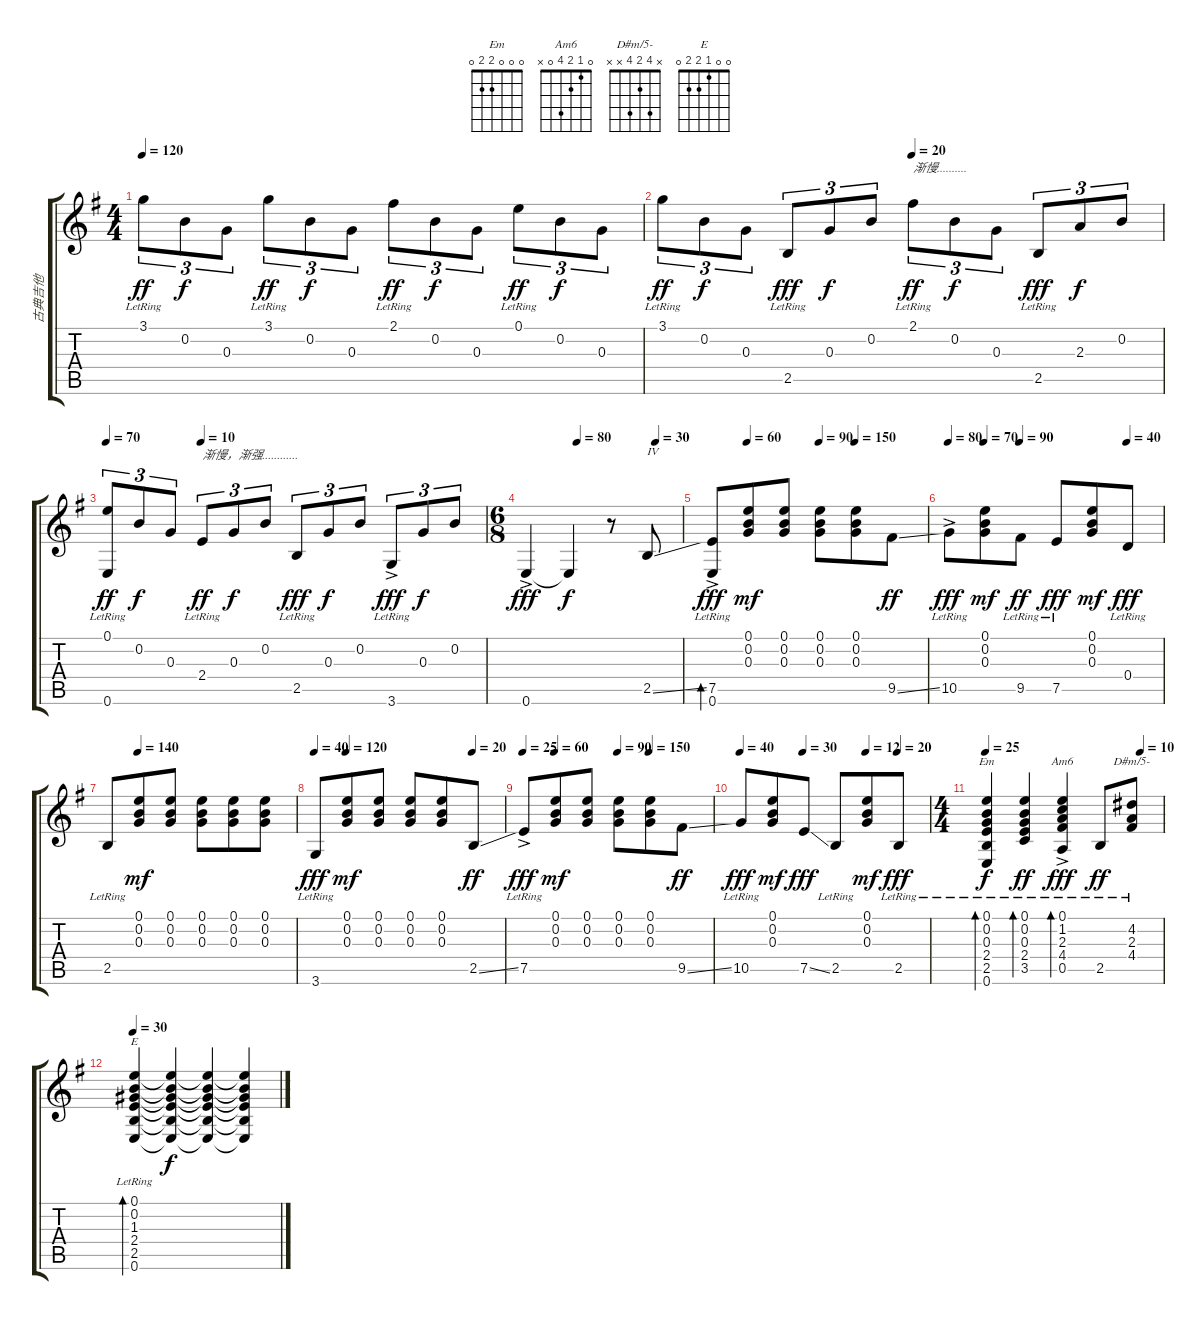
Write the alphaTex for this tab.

\track ("古典吉他" "古典吉他") {instrument acousticguitarnylon}
\staff {score tabs}
\tuning (E4 B3 G3 D3 A2 E2) {hide}
\chord ("Em" 0 0 0 2 2 0)
\chord ("Am6" 0 1 2 4 0 x)
\chord ("D#m/5-" x 4 2 4 x x)
\chord ("E" 0 0 1 2 2 0)
\ts (4 4)
\tempo 120
\clef g2
\ks g
3.1{lr}.8{tu (3 2) dy ff} 0.2.8{tu (3 2) dy f} 0.3.8{tu (3 2)} 3.1{lr}.8{tu (3 2) dy ff} 0.2.8{tu (3 2) dy f} 0.3.8{tu (3 2)} 2.1{lr}.8{tu (3 2) dy ff} 0.2.8{tu (3 2) dy f} 0.3.8{tu (3 2)} 0.1{lr}.8{tu (3 2) dy ff} 0.2.8{tu (3 2) dy f} 0.3.8{tu (3 2)} |
\tempo (20 0.5)
3.1{lr}.8{tu (3 2) dy ff} 0.2.8{tu (3 2) dy f} 0.3.8{tu (3 2)} 2.5{lr}.8{tu (3 2) dy fff} 0.3.8{tu (3 2) dy f} 0.2.8{tu (3 2)} 2.1{lr}.8{tu (3 2) txt "渐慢.........." dy ff} 0.2.8{tu (3 2) dy f} 0.3.8{tu (3 2)} 2.5{lr}.8{tu (3 2) dy fff} 2.3.8{tu (3 2) dy f} 0.2.8{tu (3 2)} |
\tempo 70
\tempo (10 0.25)
(0.1{lr} 0.6{lr}).8{tu (3 2) dy ff} 0.2.8{tu (3 2) dy f} 0.3.8{tu (3 2)} 2.4{lr}.8{tu (3 2) txt "渐慢，渐强............" dy ff volume 16} 0.3.8{tu (3 2) dy f} 0.2.8{tu (3 2)} 2.5{lr}.8{tu (3 2) dy fff} 0.3.8{tu (3 2) dy f} 0.2.8{tu (3 2)} 3.6{ac lr}.8{tu (3 2) dy fff} 0.3.8{tu (3 2) dy f} 0.2.8{tu (3 2)} |
\ts (6 8)
\tempo (80 0.3333333333333333)
\tempo (30 0.8333333333333334)
0.6{ac}.4{dy fff} 0.6{t}.4{dy f} r.8 2.5{ss}.8{txt "Ⅳ"} |
\tempo (60 0.16666666666666666)
\tempo (90 0.5)
\tempo (150 0.6666666666666666)
(7.5{ac lr} 0.6{ac lr}).8{bd 480 dy fff} (0.1 0.2 0.3).8{dy mf} (0.1 0.2 0.3).8 (0.1 0.2 0.3).8 (0.1 0.2 0.3).8 9.5{ss}.8{dy ff} |
\tempo 80
\tempo (70 0.16666666666666666)
\tempo (90 0.3333333333333333)
\tempo (40 0.8333333333333334)
10.5{ac lr}.8{dy fff} (0.1 0.2 0.3).8{dy mf} 9.5{lr}.8{dy ff} 7.5{lr}.8{dy fff} (0.1 0.2 0.3).8{dy mf} 0.4{lr}.8{dy fff} |
\tempo (140 0.16666666666666666)
2.5{lr}.8 (0.1 0.2 0.3).8{dy mf} (0.1 0.2 0.3).8 (0.1 0.2 0.3).8 (0.1 0.2 0.3).8 (0.1 0.2 0.3).8 |
\tempo 40
\tempo (120 0.16666666666666666)
\tempo (20 0.8333333333333334)
3.6{lr}.8{dy fff} (0.1 0.2 0.3).8{dy mf} (0.1 0.2 0.3).8 (0.1 0.2 0.3).8 (0.1 0.2 0.3).8 2.5{ss}.8{dy ff} |
\tempo 25
\tempo (60 0.16666666666666666)
\tempo (90 0.5)
\tempo (150 0.6666666666666666)
7.5{ac lr}.8{dy fff} (0.1 0.2 0.3).8{dy mf} (0.1 0.2 0.3).8 (0.1 0.2 0.3).8 (0.1 0.2 0.3).8 9.5{ss}.8{dy ff} |
\tempo 40
\tempo (30 0.3333333333333333)
\tempo (12 0.6666666666666666)
\tempo (20 0.8333333333333334)
10.5{lr}.8{dy fff} (0.1 0.2 0.3).8{dy mf} 7.5{ss}.8{dy fff} 2.5{lr}.8 (0.1 0.2 0.3).8{dy mf} 2.5{lr}.8{dy fff} |
\ts (4 4)
\tempo 25
\tempo (10 0.875)
(0.1{lr} 0.2{lr} 0.3{lr} 2.4{lr} 2.5{lr} 0.6{lr}).4{bd 60 ch "Em" dy f} (0.1{lr} 0.2{lr} 0.3{lr} 2.4{lr} 3.5{lr}).4{bd 60 dy ff} (0.1{ac lr} 1.2{lr} 2.3{lr} 4.4{lr} 0.5{lr}).4{bd 60 ch "Am6" dy fff} 2.5{lr}.8{dy ff} (4.2{lr} 2.3{lr} 4.4{lr}).8{ch "D#m/5-"} |
\tempo 30
(0.1{lr} 0.2{lr} 1.3{lr} 2.4{lr} 2.5{lr} 0.6{lr}).4{bd 60 ch "E"} (0.1{t} 0.2{t} 1.3{t} 2.4{t} 2.5{t} 0.6{t}).4{dy f} (0.1{t} 0.2{t} 1.3{t} 2.4{t} 2.5{t} 0.6{t}).4 (0.1{t} 0.2{t} 1.3{t} 2.4{t} 2.5{t} 0.6{t}).4
